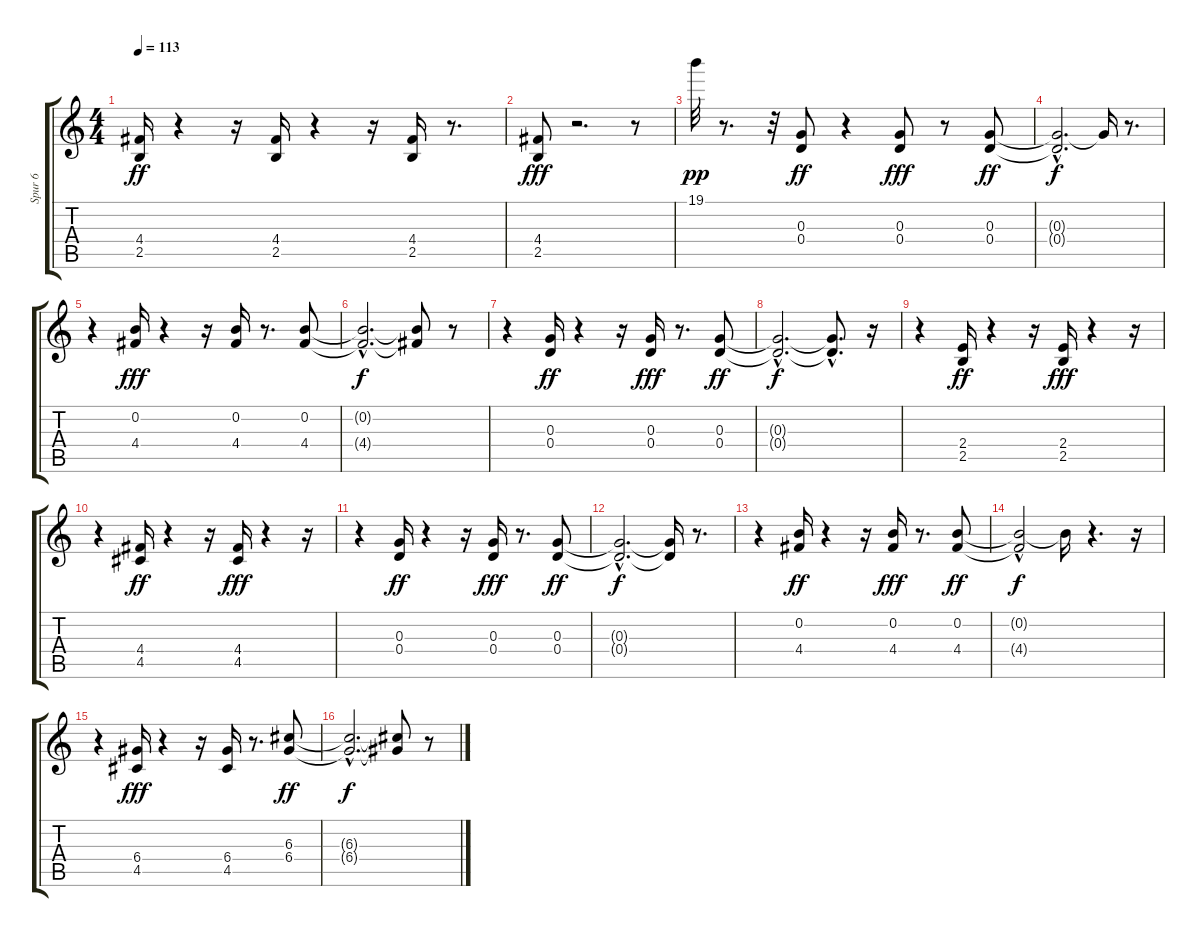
\track ("Spur 6" "Spur 6") {instrument distortionguitar}
\staff {score tabs}
\tuning (E4 B3 G3 D3 A2 E2) {hide}
\ts (4 4)
\tempo 113
\clef g2
\ks c
(4.4 2.5).16{dy ff} r.4 r.16 (4.4 2.5).16 r.4 r.16 (4.4 2.5).16 r.8{d} |
(4.4 2.5).8{dy fff} r.2{d} r.8 |
19.1.32{dy pp} r.8{d} r.32 (0.3 0.4).8{dy ff} r.4 (0.3 0.4).8{dy fff} r.8 (0.3 0.4).8{dy ff} |
(0.3{hac t} 0.4{hac t}).2{d dy f} 0.3{t}.16 r.8{d} |
r.4 (0.2 4.4).16{dy fff} r.4 r.16 (0.2 4.4).16 r.8{d} (0.2 4.4).8 |
(0.2{hac t} 4.4{hac t}).2{d dy f} (0.2{t} 4.4{t}).8 r.8 |
r.4 (0.3 0.4).16{dy ff} r.4 r.16 (0.3 0.4).16{dy fff} r.8{d} (0.3 0.4).8{dy ff} |
(0.3{hac t} 0.4{hac t}).2{d dy f} (0.3{hac t} 0.4{hac t}).8{d} r.16 |
r.4 (2.4 2.5).16{dy ff} r.4 r.16 (2.4 2.5).16{dy fff} r.4 r.16 |
r.4 (4.4 4.5).16{dy ff} r.4 r.16 (4.4 4.5).16{dy fff} r.4 r.16 |
r.4 (0.3 0.4).16{dy ff} r.4 r.16 (0.3 0.4).16{dy fff} r.8{d} (0.3 0.4).8{dy ff} |
(0.3{hac t} 0.4{hac t}).2{d dy f} (0.3{t} 0.4{t}).16 r.8{d} |
r.4 (0.2 4.4).16{dy ff} r.4 r.16 (0.2 4.4).16{dy fff} r.8{d} (0.2 4.4).8{dy ff} |
(0.2{t} 4.4{hac t}).2{dy f} 0.2{t}.16 r.4{d} r.16 |
r.4 (6.4 4.5).16{dy fff} r.4 r.16 (6.4 4.5).16 r.8{d} (6.3 6.4).8{dy ff} |
(6.3{hac t} 6.4{hac t}).2{d dy f} (6.3{t} 6.4{t}).8 r.8
